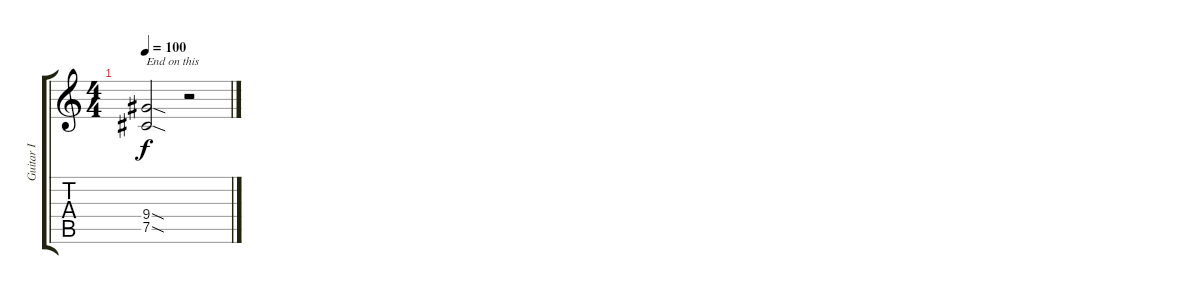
\track ("Guitar I" "Guitar I") {instrument distortionguitar}
\staff {score tabs}
\tuning (Db4 Ab3 E3 B2 Gb2 Db2) {hide}
\ts (4 4)
\tempo 100
\clef g2
\ks c
(9.4{sod} 7.5{sod}).2{txt "End on this" dy f} r.2
